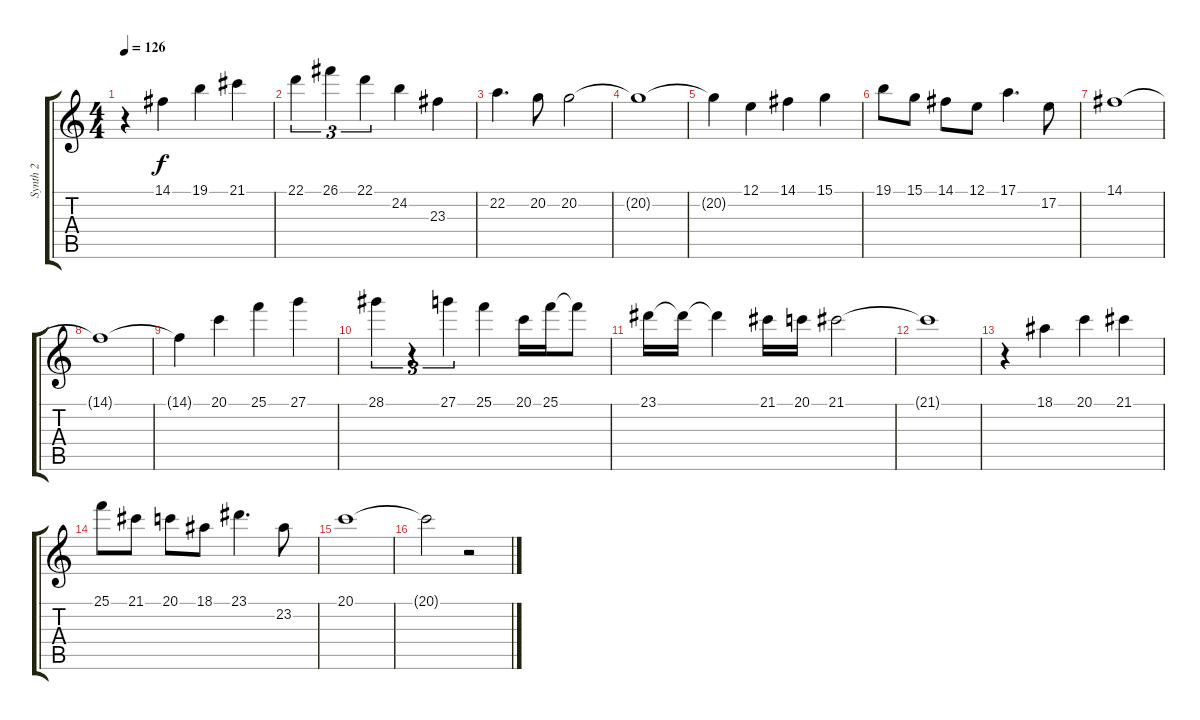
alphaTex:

\track ("Synth 2" "Synth 2") {instrument musicbox}
\staff {score tabs}
\tuning (E4 B3 G3 D3 A2 E2) {hide}
\ts (4 4)
\tempo 126
\clef g2
\ks c
r.4{dy f} 14.1.4 19.1.4 21.1.4 |
22.1.4{tu (3 2)} 26.1.4{tu (3 2)} 22.1.4{tu (3 2)} 24.2.4 23.3.4 |
22.2.4{d} 20.2.8 20.2.2 |
20.2{t}.1 |
20.2{t}.4 12.1.4 14.1.4 15.1.4 |
19.1.8 15.1.8 14.1.8 12.1.8 17.1.4{d} 17.2.8 |
14.1.1 |
14.1{t}.1 |
14.1{t}.4 20.1.4 25.1.4 27.1.4 |
28.1.4{tu (3 2)} r.4{tu (3 2)} 27.1.4{tu (3 2)} 25.1.4 20.1.16 25.1.16 25.1{t}.8 |
23.1.16 23.1{t}.16 23.1{t}.4 21.1.16 20.1.16 21.1.2 |
21.1{t}.1 |
r.4 18.1.4 20.1.4 21.1.4 |
25.1.8 21.1.8 20.1.8 18.1.8 23.1.4{d} 23.2.8 |
20.1.1 |
20.1{t}.2 r.2
